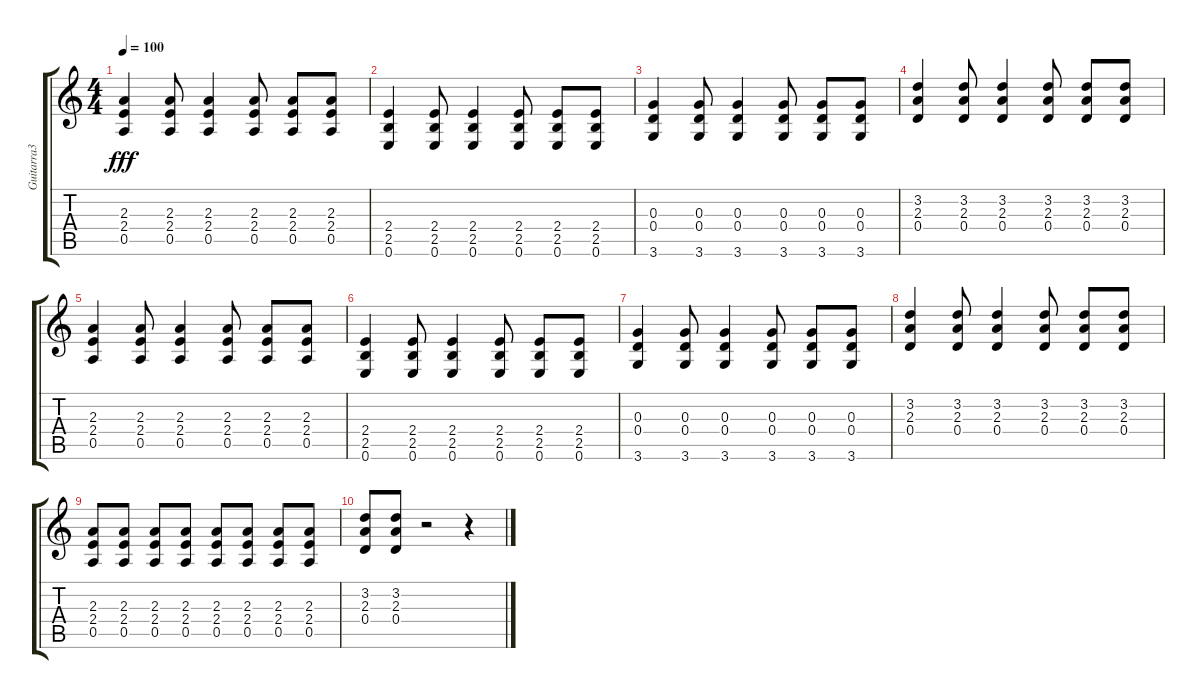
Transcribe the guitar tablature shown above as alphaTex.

\track ("Guitarra3" "Guitarra3") {instrument distortionguitar}
\staff {score tabs}
\tuning (E4 B3 G3 D3 A2 E2) {hide}
\ts (4 4)
\tempo 100
\clef g2
\ks c
(2.3 2.4 0.5).4{dy fff} (2.3 2.4 0.5).8 (2.3 2.4 0.5).4 (2.3 2.4 0.5).8 (2.3 2.4 0.5).8 (2.3 2.4 0.5).8 |
(2.4 2.5 0.6).4 (2.4 2.5 0.6).8 (2.4 2.5 0.6).4 (2.4 2.5 0.6).8 (2.4 2.5 0.6).8 (2.4 2.5 0.6).8 |
(0.3 0.4 3.6).4 (0.3 0.4 3.6).8 (0.3 0.4 3.6).4 (0.3 0.4 3.6).8 (0.3 0.4 3.6).8 (0.3 0.4 3.6).8 |
(3.2 2.3 0.4).4 (3.2 2.3 0.4).8 (3.2 2.3 0.4).4 (3.2 2.3 0.4).8 (3.2 2.3 0.4).8 (3.2 2.3 0.4).8 |
(2.3 2.4 0.5).4 (2.3 2.4 0.5).8 (2.3 2.4 0.5).4 (2.3 2.4 0.5).8 (2.3 2.4 0.5).8 (2.3 2.4 0.5).8 |
(2.4 2.5 0.6).4 (2.4 2.5 0.6).8 (2.4 2.5 0.6).4 (2.4 2.5 0.6).8 (2.4 2.5 0.6).8 (2.4 2.5 0.6).8 |
(0.3 0.4 3.6).4 (0.3 0.4 3.6).8 (0.3 0.4 3.6).4 (0.3 0.4 3.6).8 (0.3 0.4 3.6).8 (0.3 0.4 3.6).8 |
(3.2 2.3 0.4).4 (3.2 2.3 0.4).8 (3.2 2.3 0.4).4 (3.2 2.3 0.4).8 (3.2 2.3 0.4).8 (3.2 2.3 0.4).8 |
(2.3 2.4 0.5).8 (2.3 2.4 0.5).8 (2.3 2.4 0.5).8 (2.3 2.4 0.5).8 (2.3 2.4 0.5).8 (2.3 2.4 0.5).8 (2.3 2.4 0.5).8 (2.3 2.4 0.5).8 |
(3.2 2.3 0.4).8 (3.2 2.3 0.4).8 r.2 r.4
